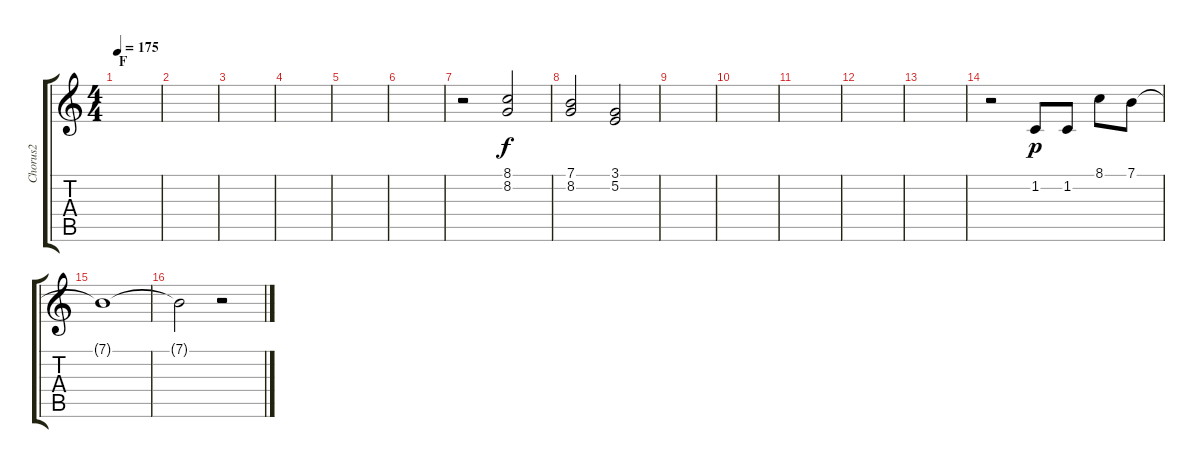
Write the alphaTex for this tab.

\track ("Chorus2" "Chorus2") {instrument flute}
\staff {score tabs}
\tuning (E4 B3 G3 D3 A2 E2) {hide}
\ts (4 4)
\section ("" "F")
\tempo 175
\clef g2
\ks c
|
|
|
|
|
|
r.2 (8.1 8.2).2{dy f} |
(7.1 8.2).2 (3.1 5.2).2 |
|
|
|
|
|
r.2 1.2.8{dy p} 1.2.8 8.1.8 7.1.8 |
7.1{t}.1 |
7.1{t}.2 r.2
